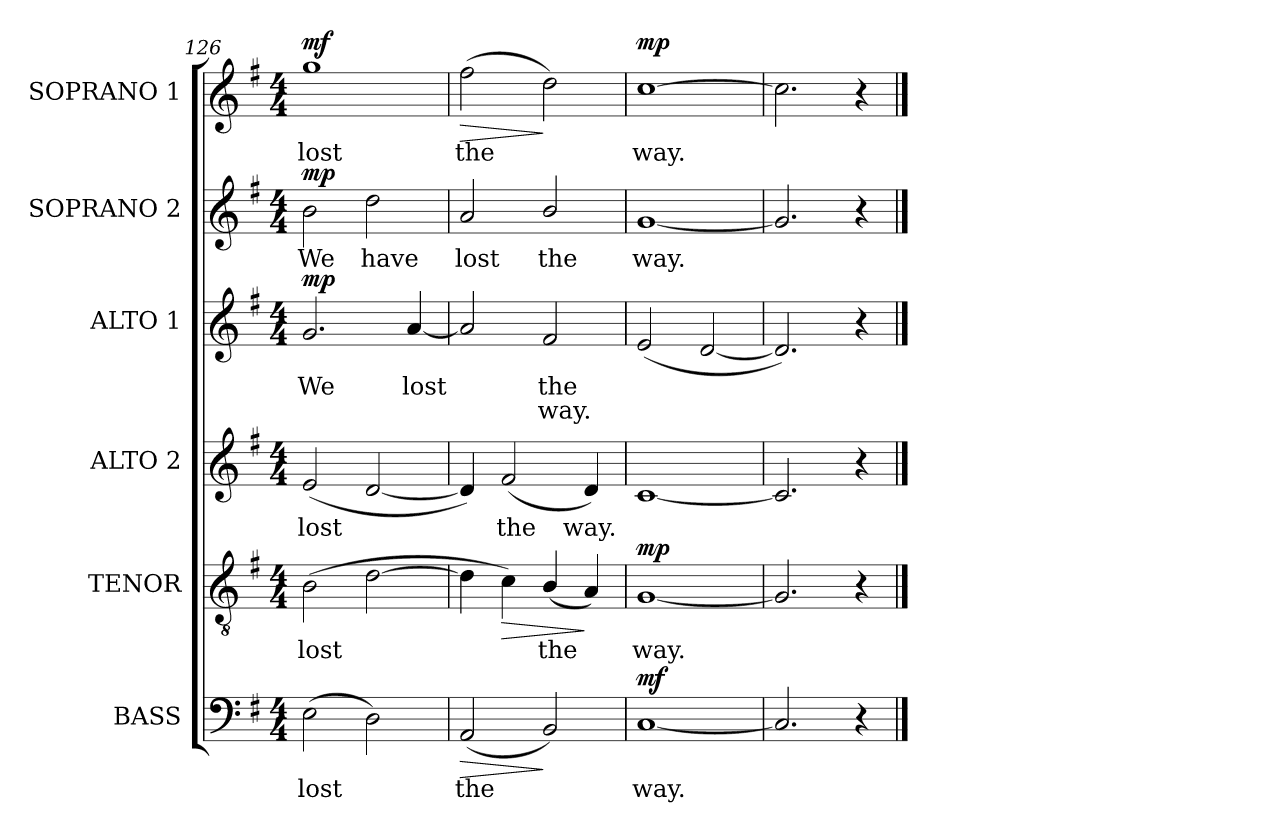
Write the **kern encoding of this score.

**kern	**text	**dynam	**kern	**text	**dynam	**kern	**text	**kern	**text	**text	**dynam	**kern	**text	**dynam	**kern	**text	**dynam
*part6	*part6	*part6	*part5	*part5	*part5	*part4	*part4	*part3	*part3	*part3	*part3	*part2	*part2	*part2	*part1	*part1	*part1
*staff6	*staff6	*staff6	*staff5	*staff5	*staff5	*staff4	*staff4	*staff3	*staff3	*staff3	*staff3	*staff2	*staff2	*staff2	*staff1	*staff1	*staff1
*I"BASS	*	*	*I"TENOR	*	*	*I"ALTO 2	*	*I"ALTO 1	*	*	*	*I"SOPRANO 2	*	*	*I"SOPRANO 1	*	*
*I'B.	*	*	*I'T.	*	*	*I'A.2	*	*I'A.1	*	*	*	*I'S.2	*	*	*I'S.1	*	*
*clefF4	*	*	*clefGv2	*	*	*clefG2	*	*clefG2	*	*	*	*clefG2	*	*	*clefG2	*	*
*	*	*	*ITrd7c12	*	*	*	*	*	*	*	*	*	*	*	*	*	*
*k[f#]	*	*	*k[f#]	*	*	*k[f#]	*	*k[f#]	*	*	*	*k[f#]	*	*	*k[f#]	*	*
*G:	*	*	*G:	*	*	*G:	*	*G:	*	*	*	*G:	*	*	*G:	*	*
*M4/4	*	*	*M4/4	*	*	*M4/4	*	*M4/4	*	*	*	*M4/4	*	*	*M4/4	*	*
=126	=126	=126	=126	=126	=126	=126	=126	=126	=126	=126	=126	=126	=126	=126	=126	=126	=126
!	!LO:LY:b:color=#000000	!	!	!	!	!	!	!	!	!	!	!	!	!	!	!	!
!	!	!	!	!LO:LY:b:color=#000000	!	!	!	!	!	!	!	!	!	!	!	!	!
!	!	!	!	!	!	!	!LO:LY:b:color=#000000	!	!	!	!	!	!	!	!	!	!
!	!	!	!	!	!	!	!	!	!LO:LY:b:color=#000000	!	!	!	!	!	!	!	!
!	!	!	!	!	!	!	!	!	!	!	!	!	!LO:LY:b:color=#000000	!	!	!	!
!	!	!	!	!	!	!	!	!	!	!	!	!	!	!	!	!LO:LY:b:color=#000000	!
(2Ei\	lost	.	(2BBi\	lost	.	(2ei/	lost	2.gi/	We	.	mp	2bi\	We	mp	1ggi	lost	mf
!	!	!	!	!	!	!	!	!	!	!	!	!	!LO:LY:b:color=#000000	!	!	!	!
2Di\)	.	.	[2Di\	.	.	[2di/	.	.	.	.	.	2ddi\	have	.	.	.	.
!	!	!	!	!	!	!	!	!	!LO:LY:b:color=#000000	!	!	!	!	!	!	!	!
.	.	.	.	.	.	.	.	[4ai/	lost	.	.	.	.	.	.	.	.
=127	=127	=127	=127	=127	=127	=127	=127	=127	=127	=127	=127	=127	=127	=127	=127	=127	=127
!	!LO:LY:b:color=#000000	!LO:HP:b	!	!	!	!	!	!	!	!	!	!	!	!	!	!	!
!	!	!	!	!	!	!	!	!	!	!	!	!	!LO:LY:b:color=#000000	!	!	!	!
!	!	!	!	!	!	!	!	!	!	!	!	!	!	!	!	!LO:LY:b:color=#000000	!LO:HP:b
(2AAi/	the	>	4Di\]	.	.	4di/])	.	2ai/]	.	.	.	2ai/	lost	.	(2ff#i\	the	>
!	!	!	!	!	!LO:HP:b	!	!	!	!	!	!	!	!	!	!	!	!
!	!	!	!	!	!	!	!LO:LY:b:color=#000000	!	!	!	!	!	!	!	!	!	!
.	.	.	4Ci\)	.	>	(2f#i/	the	.	.	.	.	.	.	.	.	.	.
!	!	!	!	!LO:LY:b:color=#000000	!	!	!	!	!	!	!	!	!	!	!	!	!
!	!	!	!	!	!	!	!	!	!LO:LY:b:color=#000000	!LO:LY:b:color=#000000	!	!	!	!	!	!	!
!	!	!	!	!	!	!	!	!	!	!	!	!	!LO:LY:b:color=#000000	!	!	!	!
2BBi/)	.	]	(4BBi/	the	.	.	.	2f#i/	the	way.	.	2bi/	the	.	2ddi\)	.	]
!	!	!	!	!	!	!	!LO:LY:b:color=#000000	!	!	!	!	!	!	!	!	!	!
.	.	.	4AAi/)	.	]	4di/)	way.	.	.	.	.	.	.	.	.	.	.
=128	=128	=128	=128	=128	=128	=128	=128	=128	=128	=128	=128	=128	=128	=128	=128	=128	=128
!	!LO:LY:b:color=#000000	!	!	!	!	!	!	!	!	!	!	!	!	!	!	!	!
!	!	!	!	!LO:LY:b:color=#000000	!	!	!	!	!	!	!	!	!	!	!	!	!
!	!	!	!	!	!	!	!	!	!	!	!	!	!LO:LY:b:color=#000000	!	!	!	!
!	!	!	!	!	!	!	!	!	!	!	!	!	!	!	!	!LO:LY:b:color=#000000	!
[1Ci	way.	mf	[1GGi	way.	mp	[1ci	.	(2ei/	.	.	.	[1gi	way.	.	[1cci	way.	mp
.	.	.	.	.	.	.	.	[2di/	.	.	.	.	.	.	.	.	.
=129	=129	=129	=129	=129	=129	=129	=129	=129	=129	=129	=129	=129	=129	=129	=129	=129	=129
2.Ci/]	.	.	2.GGi/]	.	.	2.ci/]	.	2.di/])	.	.	.	2.gi/]	.	.	2.cci\]	.	.
4r	.	.	4r	.	.	4r	.	4r	.	.	.	4r	.	.	4r	.	.
==	==	==	==	==	==	==	==	==	==	==	==	==	==	==	==	==	==
*-	*-	*-	*-	*-	*-	*-	*-	*-	*-	*-	*-	*-	*-	*-	*-	*-	*-
